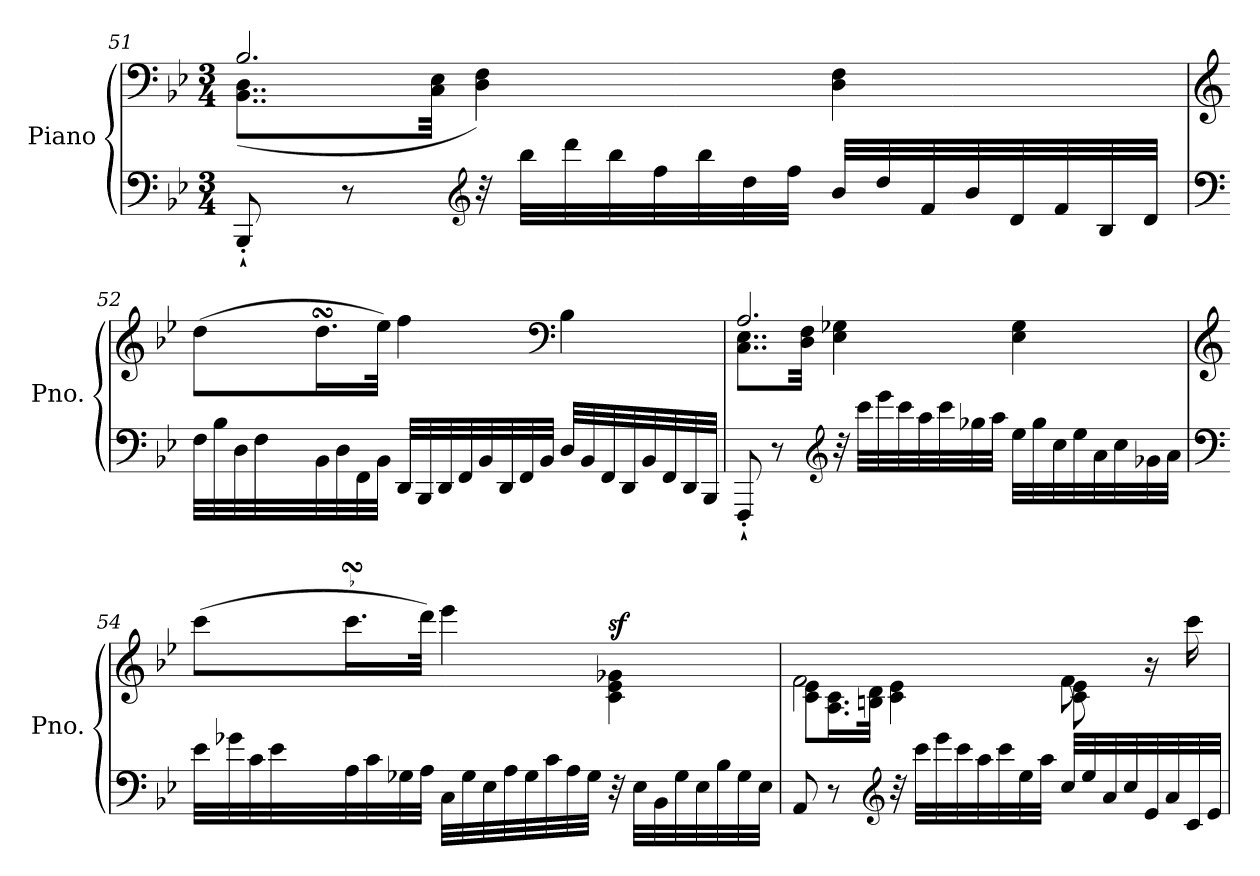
**kern	**kern	**dynam
*part1	*part1	*part1
*staff2	*staff1	*staff1/2
*I"Piano	*	*
*I'Pno.	*	*
*clefF4	*clefF4	*
*k[b-e-]	*k[b-e-]	*
*M3/4	*M3/4	*
=51	=51	=51
*	*^	*
8BBB-'`/	2.B-/	(<8..BB-\ 8..D\L	.
8r	.	.	.
.	.	32C\ 32E-\Jkk	.
*clefG2	*	*	*
32r	.	4D\ 4F\)	.
32bb-\LLL	.	.	.
32ddd\	.	.	.
32bb-\	.	.	.
32ff\	.	.	.
32bb-\	.	.	.
32dd\	.	.	.
32ff\JJJ	.	.	.
32b-/LLL	.	4D\ 4F\	.
32dd/	.	.	.
32f/	.	.	.
32b-/	.	.	.
32d/	.	.	.
32f/	.	.	.
32B-/	.	.	.
32d/JJJ	.	.	.
!!LO:LB:g=z	!!
=52	=52	=52	=52
*clefF4	*clefG2	*	*
32F\LLL	(>8dd\L	16.ryy	.
32B-\	.	.	.
32D\	.	.	.
*	*	*Xtuplet	*
32F\	.	96ee-LLLLyy	.
.	.	96ddyy	.
.	.	96ccJJJJyy	.
32BB-\	16.ddsSsS\L	2ryy	.
32D\	.	.	.
32FF\	.	.	.
32BB-\JJJ	32ee-\JJk)	.	.
32DD/LLL	4ff\	.	.
32BBB-/	.	.	.
32DD/	.	.	.
32FF/	.	.	.
32BB-/	.	.	.
32DD/	.	.	.
32FF/	.	.	.
32BB-/JJJ	.	.	.
*	*clefF4	*	*
32D/LLL	4B-\	.	.
32BB-/	.	.	.
32FF/	.	.	.
32DD/	.	.	.
32BB-/	.	8ryy	.
32FF/	.	.	.
32DD/	.	.	.
32BBB-/JJJ	.	.	.
!!LO:PB:g=z	!!
=53	=53	=53	=53
8FFF'`/	2.A/	8..C\ 8..E-\L	.
8r	.	.	.
.	.	32D\ 32F\Jkk	.
*clefG2	*	*	*
32r	.	4E-\ 4G-X\	.
32ccc\LLL	.	.	.
32eee-\	.	.	.
32ccc\	.	.	.
32aa\	.	.	.
32ccc\	.	.	.
32gg-X\	.	.	.
32aa\JJJ	.	.	.
32ee-\LLL	.	4E-\ 4G-\	.
32gg-\	.	.	.
32cc\	.	.	.
32ee-\	.	.	.
32a\	.	.	.
32cc\	.	.	.
32g-X\	.	.	.
32a\JJJ	.	.	.
!!LO:LB:g=z	!!
=54	=54	=54	=54
*clefF4	*clefG2	*	*
32e-\LLL	(>8ccc\L	16.ryy	.
32g-X\	.	.	.
32c\	.	.	.
32e-\	.	96dddLLLLyy	.
.	.	96cccyy	.
.	.	96bbnJJJJyy	.
32A\	16.cccsSSS\L	2ryy	.
32c\	.	.	.
32G-X\	.	.	.
32A\JJJ	32ddd\JJk)	.	.
32C\LLL	4eee-\	.	.
32G-\	.	.	.
32E-\	.	.	.
32A\	.	.	.
32G-\	.	.	.
32c\	.	.	.
32A\	.	.	.
32G-\JJJ	.	.	.
!	!	!	!LO:DY:a
32r	4c\ 4e-\ 4g-X\	.	sf
32E-\LLL	.	.	.
32BB-\	.	.	.
32G-\	.	.	.
32E-\	.	8ryy	.
32B-\	.	.	.
32G-\	.	.	.
32E-\JJJ	.	.	.
!!LO:LB:g=z	!!
=55	=55	=55	=55
8AA/	2f\	8c\ 8e-\L	.
8r	.	16.A\ 16.c\L	.
.	.	32Bn\ 32d\JJk	.
*clefG2	*	*	*
32r	.	4c\ 4e-\	.
32ccc\LLL	.	.	.
32eee-\	.	.	.
32ccc\	.	.	.
32aa\	.	.	.
32ccc\	.	.	.
32ee-\	.	.	.
32aa\JJJ	.	.	.
32cc/LLL	8f\	8c\ 8e-\	.
32ee-/	.	.	.
32a/	.	.	.
32cc/	.	.	.
32e-/	16r	8ryy	.
32a/	.	.	.
32c/	16ccc\	.	.
32e-/JJJ	.	.	.
*	*v	*v	*
=	=	=
*-	*-	*-
